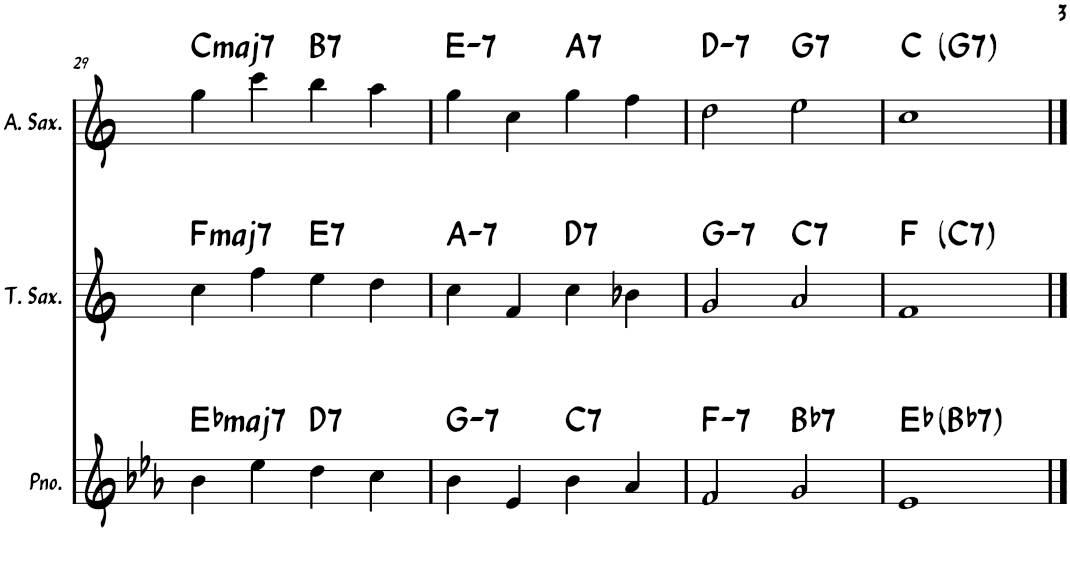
**kern	**harte	**kern	**harte	**kern	**harte
*part3	*part3	*part2	*part2	*part1	*part1
*staff3	*	*staff2	*	*staff1	*
*I"Piano	*	*I"Tenor Saxophone	*	*I"Alto Saxophone	*
*I'Pno.	*	*I'T. Sax.	*	*I'A. Sax.	*
!!LO:PB:g=z
*clefG2	*	*clefG2	*	*clefG2	*
*	*	*Trd8c14	*	*Trd5c9	*
*k[b-e-a-]	*	*k[]	*	*k[]	*
*M4/4	*	*M4/4	*	*M4/4	*
=29	=29	=29	=29	=29	=29
!	!LO:H:kt=maj7	!	!LO:H:kt=maj7	!	!LO:H:kt=maj7
4b-\	Eb:maj7	4cc\	F:maj7	4gg\	C:maj7
4ee-\	.	4ff\	.	4ccc\	.
!	!LO:H:kt=7	!	!LO:H:kt=7	!	!LO:H:kt=7
4dd\	D:7	4ee\	E:7	4bb\	B:7
4cc\	.	4dd\	.	4aa\	.
=30	=30	=30	=30	=30	=30
!	!LO:H:kt=7	!	!LO:H:kt=7	!	!LO:H:kt=7
4b-\	G:min7	4cc\	A:min7	4gg\	E:min7
4e-/	.	4f/	.	4cc\	.
!	!LO:H:kt=7	!	!LO:H:kt=7	!	!LO:H:kt=7
4b-\	C:7	4cc\	D:7	4gg\	A:7
4a-/	.	4b-X\	.	4ffn\	.
=31	=31	=31	=31	=31	=31
!	!LO:H:kt=7	!	!LO:H:kt=7	!	!LO:H:kt=7
2f/	F:min7	2g/	G:min7	2dd\	D:min7
!	!LO:H:kt=7	!	!LO:H:kt=7	!	!LO:H:kt=7
2g/	Bb:7	2a/	C:7	2ee\	G:7
=32	=32	=32	=32	=32	=32
*^	*	*^	*	*^	*
1e-	4ryy	Eb:maj	1f	4ryy	F:maj	1cc	4ryy	C:maj
!	!	!LO:H:kt=7	!	!	!LO:H:kt=7	!	!	!LO:H:kt=7
.	2.ryy	Bb:7	.	2.ryy	C:7	.	2.ryy	G:7
*v	*v	*	*	*	*	*v	*v	*
*	*	*v	*v	*	*	*
==	==	==	==	==	==
*-	*-	*-	*-	*-	*-
